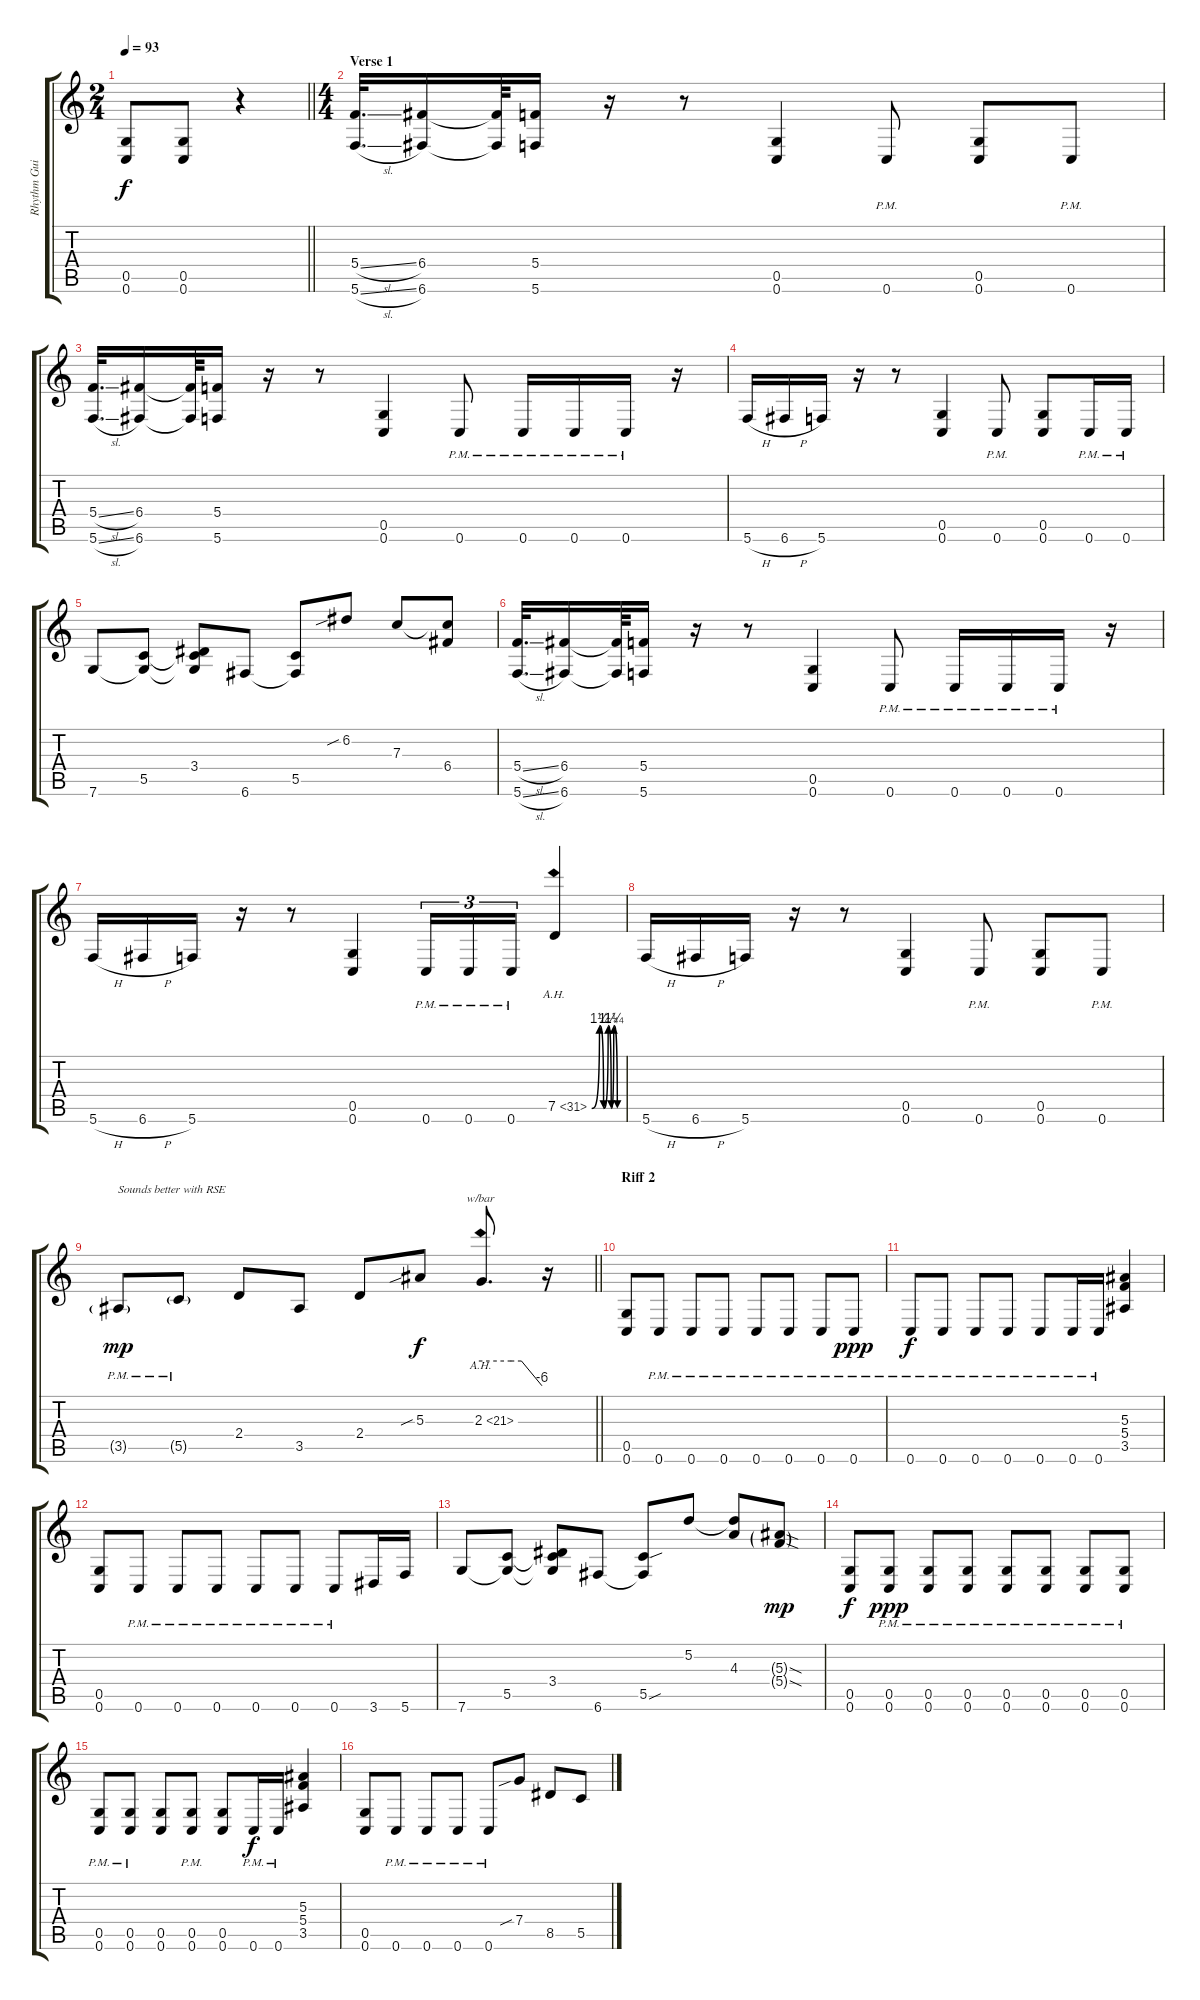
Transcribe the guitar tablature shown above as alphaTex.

\track ("Rhythm Guitar R/Alexi" "Rhythm Gui") {instrument distortionguitar}
\staff {score tabs}
\tuning (D4 A3 F3 C3 G2 C2) {hide}
\ts (2 4)
\tempo 93
\clef g2
\barLineRight lightlight
\ks c
(0.5 0.6).8{dy f} (0.5 0.6).8 r.4 |
\ts (4 4)
\section ("" "Verse 1")
(5.4{sl} 5.6{sl}).32{d} (6.4 6.6).16 (6.4{t} 6.6{t}).64 (5.4 5.6).16 r.16 r.8 (0.5 0.6).4 0.6{pm}.8 (0.5 0.6).8 0.6{pm}.8 |
(5.4{sl} 5.6{sl}).32{d} (6.4 6.6).16 (6.4{t} 6.6{t}).64 (5.4 5.6).16 r.16 r.8 (0.5 0.6).4 0.6{pm}.8 0.6{pm}.16 0.6{pm}.16 0.6{pm}.16 r.16 |
5.6{h}.16 6.6{h}.16 5.6.16 r.16 r.8 (0.5 0.6).4 0.6{pm}.8 (0.5 0.6).8 0.6{pm}.16 0.6{pm}.16 |
7.6.8 (5.5 7.6{t}).8 (3.4 5.5{t} 7.6{t}).8 6.6.8 (5.5 6.6{t}).8 6.2{sib}.8 7.3.8 (7.3{t} 6.4).8 |
(5.4{sl} 5.6{sl}).32{d} (6.4 6.6).16 (6.4{t} 6.6{t}).64 (5.4 5.6).16 r.16 r.8 (0.5 0.6).4 0.6{pm}.8 0.6{pm}.16 0.6{pm}.16 0.6{pm}.16 r.16 |
5.6{h}.16 6.6{h}.16 5.6.16 r.16 r.8 (0.5 0.6).4 0.6{pm}.16{tu (3 2)} 0.6{pm}.16{tu (3 2)} 0.6{pm}.16{tu (3 2)} 7.5{be (custom 0 0 15 5 23 0 32 5 38 0 43 5 50 0 60 0) ah 24}.4 |
5.6{h}.16 6.6{h}.16 5.6.16 r.16 r.8 (0.5 0.6).4 0.6{pm}.8 (0.5 0.6).8 0.6{pm}.8 |
\barLineRight lightlight
3.5{g pm}.8{txt "Sounds better with RSE" dy mp} 5.5{g pm}.8 2.4.8 3.5.8 2.4.8 5.3{sib}.8{dy f} 2.3{ah 19}.8{d tbe (custom default 0 0 30 0 40 0 60 -24)} r.16 |
\section ("" "Riff 2")
(0.5 0.6).8 0.6{pm}.8 0.6{pm}.8 0.6{pm}.8 0.6{pm}.8 0.6{pm}.8 0.6{pm}.8 0.6{pm}.8{dy ppp} |
0.6{pm}.8{dy f} 0.6{pm}.8 0.6{pm}.8 0.6{pm}.8 0.6{pm}.8 0.6{pm}.16 0.6{pm}.16 (5.3 5.4 3.5).4 |
(0.5 0.6).8 0.6{pm}.8 0.6{pm}.8 0.6{pm}.8 0.6{pm}.8 0.6{pm}.8 0.6{pm}.8 3.6.16 5.6.16 |
7.6.8 (5.5 7.6{t}).8 (3.4 5.5{t} 7.6{t}).8 6.6.8 (5.5{sou} 6.6{t}).8 5.2.8 (5.2{t} 4.3).8 (5.3{sod g} 5.4{sod g}).8{dy mp} |
(0.5 0.6).8{dy f} (0.5 0.6{pm}).8{dy ppp} (0.5 0.6{pm}).8 (0.5 0.6{pm}).8 (0.5 0.6{pm}).8 (0.5 0.6{pm}).8 (0.5 0.6{pm}).8 (0.5{pm} 0.6{pm}).8 |
(0.5 0.6{pm}).8 (0.5 0.6{pm}).8 (0.5 0.6).8 (0.5 0.6{pm}).8 (0.5 0.6).8 0.6{pm}.16{dy f} 0.6{pm}.16 (5.3 5.4 3.5).4 |
(0.5 0.6).8 0.6{pm}.8 0.6{pm}.8 0.6{pm}.8 0.6{pm}.8 7.4{sib}.8 8.5.8 5.5.8
